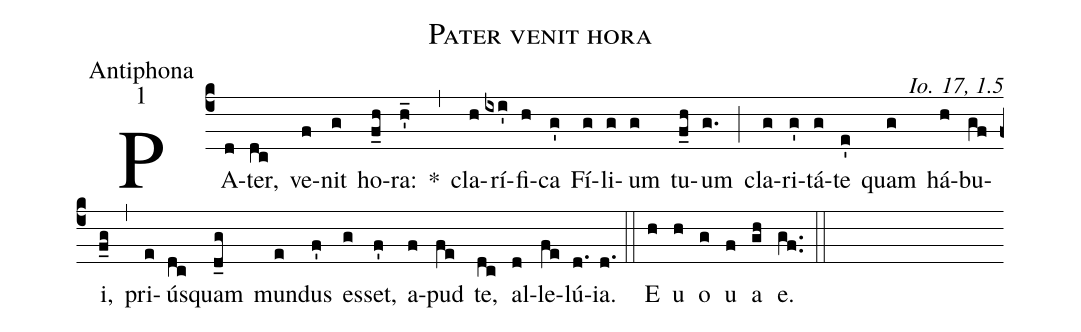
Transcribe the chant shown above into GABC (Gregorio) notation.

name:Pater venit hora;
office-part:Antiphona;
mode:1;
commentary:Io. 17, 1.5;
%%
(c4)
PA(d)ter,(dc) ve(f)nit(g) ho(f_h)ra:(h'_) *(,)
cla(h)rí(ixi')fi(h)ca(g') Fí(g)li(g)um(g) tu(f_h)um(g.) (;)
cla(g)ri(g')tá(g)te(e') quam(g) há(h)bu(gf)i,(f_g) (,)
pri(e)ús(dc)quam(d_g) mun(e)dus(f') es(g)set,(f') a(f)pud(fe) te,(dc) al(d)le(fe)lú(d.)ia.(d.) (::)
E(h) u(h) o(g) u(f) a(gh) e.(gf..) (::)
